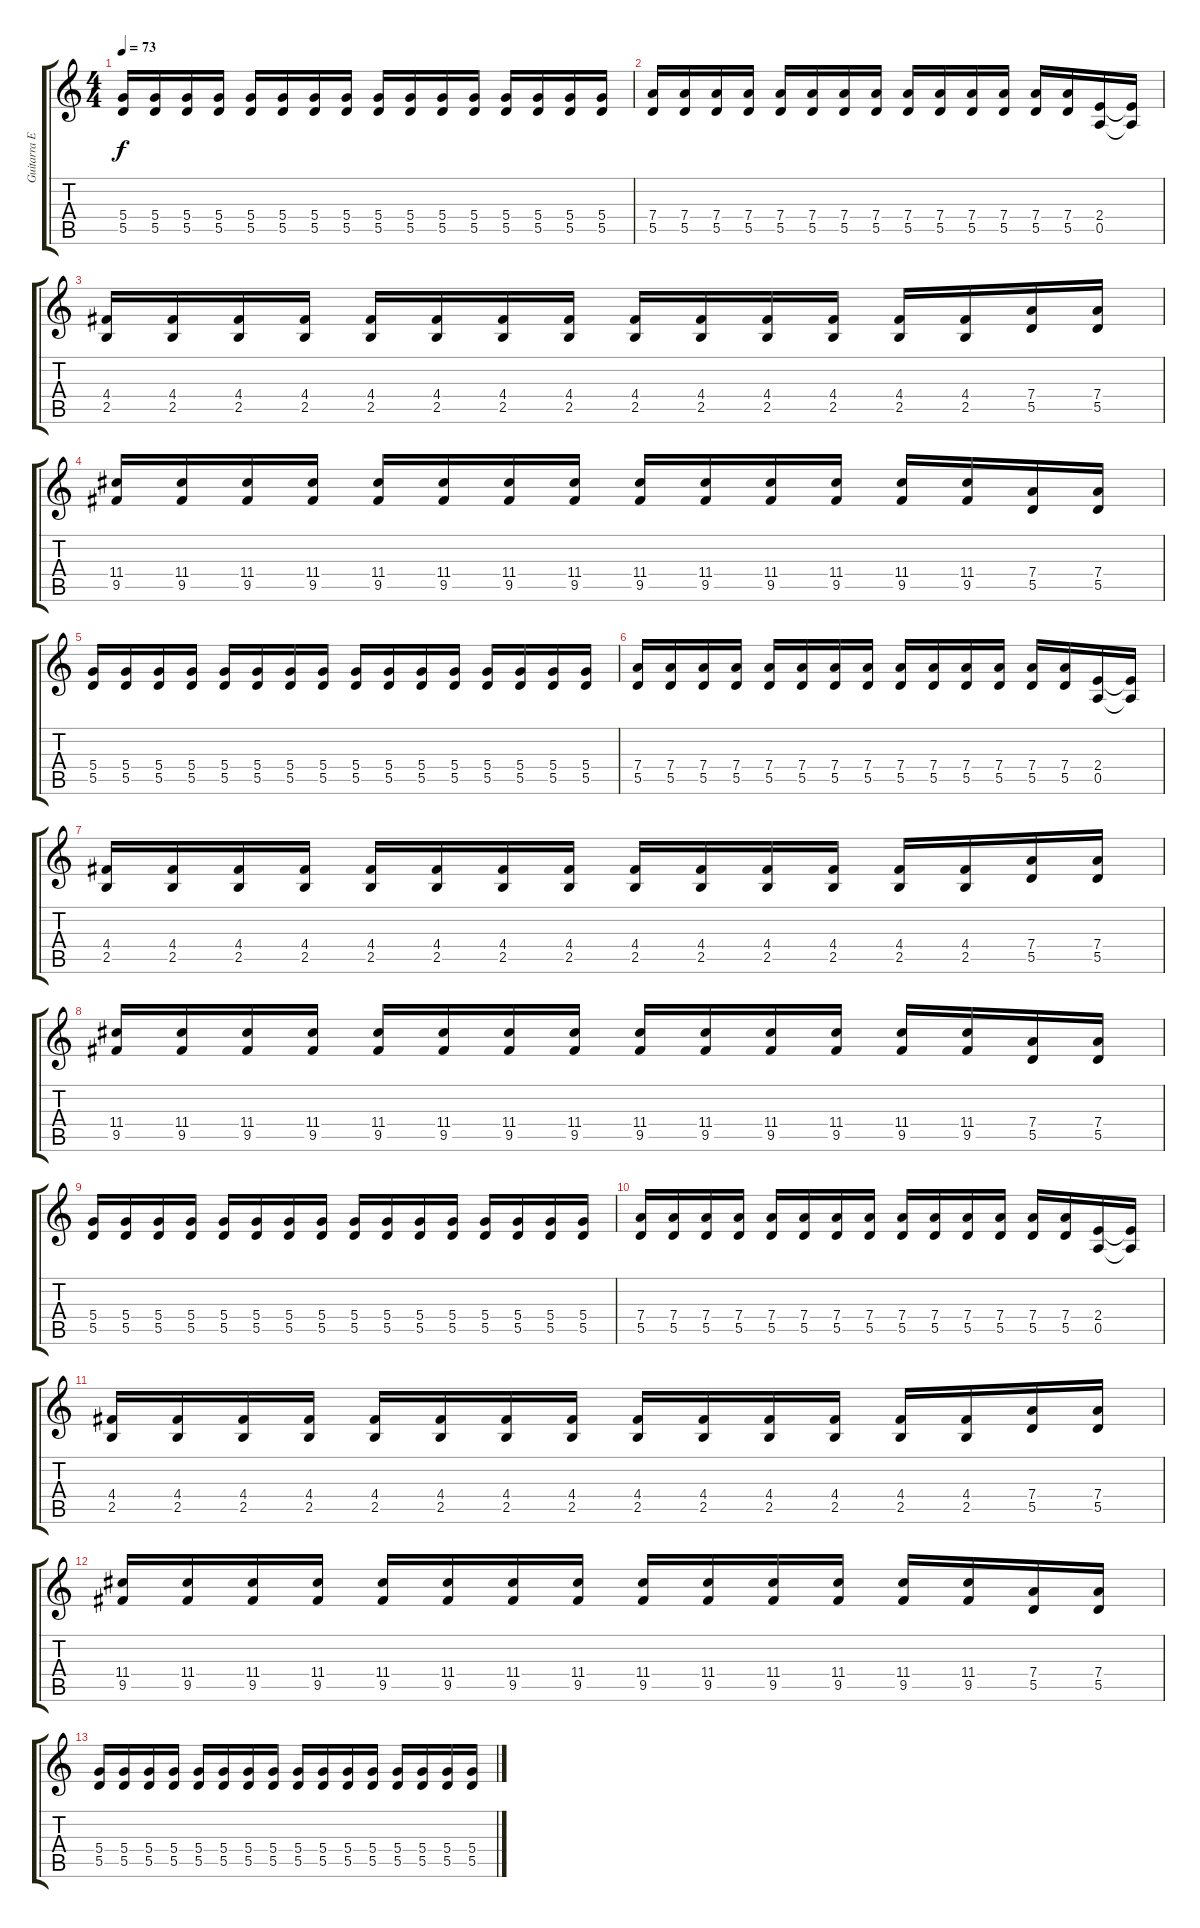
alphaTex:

\track ("Guitarra Eléctrica" "Guitarra E") {instrument overdrivenguitar}
\staff {score tabs}
\tuning (E4 B3 G3 D3 A2 E2) {hide}
\ts (4 4)
\tempo 73
\clef g2
\ks c
(5.4 5.5).16{dy f} (5.4 5.5).16 (5.4 5.5).16 (5.4 5.5).16 (5.4 5.5).16 (5.4 5.5).16 (5.4 5.5).16 (5.4 5.5).16 (5.4 5.5).16 (5.4 5.5).16 (5.4 5.5).16 (5.4 5.5).16 (5.4 5.5).16 (5.4 5.5).16 (5.4 5.5).16 (5.4 5.5).16 |
(7.4 5.5).16 (7.4 5.5).16 (7.4 5.5).16 (7.4 5.5).16 (7.4 5.5).16 (7.4 5.5).16 (7.4 5.5).16 (7.4 5.5).16 (7.4 5.5).16 (7.4 5.5).16 (7.4 5.5).16 (7.4 5.5).16 (7.4 5.5).16 (7.4 5.5).16 (2.4 0.5).16 (2.4{t} 0.5{t}).16 |
(4.4 2.5).16 (4.4 2.5).16 (4.4 2.5).16 (4.4 2.5).16 (4.4 2.5).16 (4.4 2.5).16 (4.4 2.5).16 (4.4 2.5).16 (4.4 2.5).16 (4.4 2.5).16 (4.4 2.5).16 (4.4 2.5).16 (4.4 2.5).16 (4.4 2.5).16 (7.4 5.5).16 (7.4 5.5).16 |
(11.4 9.5).16 (11.4 9.5).16 (11.4 9.5).16 (11.4 9.5).16 (11.4 9.5).16 (11.4 9.5).16 (11.4 9.5).16 (11.4 9.5).16 (11.4 9.5).16 (11.4 9.5).16 (11.4 9.5).16 (11.4 9.5).16 (11.4 9.5).16 (11.4 9.5).16 (7.4 5.5).16 (7.4 5.5).16 |
(5.4 5.5).16 (5.4 5.5).16 (5.4 5.5).16 (5.4 5.5).16 (5.4 5.5).16 (5.4 5.5).16 (5.4 5.5).16 (5.4 5.5).16 (5.4 5.5).16 (5.4 5.5).16 (5.4 5.5).16 (5.4 5.5).16 (5.4 5.5).16 (5.4 5.5).16 (5.4 5.5).16 (5.4 5.5).16 |
(7.4 5.5).16 (7.4 5.5).16 (7.4 5.5).16 (7.4 5.5).16 (7.4 5.5).16 (7.4 5.5).16 (7.4 5.5).16 (7.4 5.5).16 (7.4 5.5).16 (7.4 5.5).16 (7.4 5.5).16 (7.4 5.5).16 (7.4 5.5).16 (7.4 5.5).16 (2.4 0.5).16 (2.4{t} 0.5{t}).16 |
(4.4 2.5).16 (4.4 2.5).16 (4.4 2.5).16 (4.4 2.5).16 (4.4 2.5).16 (4.4 2.5).16 (4.4 2.5).16 (4.4 2.5).16 (4.4 2.5).16 (4.4 2.5).16 (4.4 2.5).16 (4.4 2.5).16 (4.4 2.5).16 (4.4 2.5).16 (7.4 5.5).16 (7.4 5.5).16 |
(11.4 9.5).16 (11.4 9.5).16 (11.4 9.5).16 (11.4 9.5).16 (11.4 9.5).16 (11.4 9.5).16 (11.4 9.5).16 (11.4 9.5).16 (11.4 9.5).16 (11.4 9.5).16 (11.4 9.5).16 (11.4 9.5).16 (11.4 9.5).16 (11.4 9.5).16 (7.4 5.5).16 (7.4 5.5).16 |
(5.4 5.5).16 (5.4 5.5).16 (5.4 5.5).16 (5.4 5.5).16 (5.4 5.5).16 (5.4 5.5).16 (5.4 5.5).16 (5.4 5.5).16 (5.4 5.5).16 (5.4 5.5).16 (5.4 5.5).16 (5.4 5.5).16 (5.4 5.5).16 (5.4 5.5).16 (5.4 5.5).16 (5.4 5.5).16 |
(7.4 5.5).16 (7.4 5.5).16 (7.4 5.5).16 (7.4 5.5).16 (7.4 5.5).16 (7.4 5.5).16 (7.4 5.5).16 (7.4 5.5).16 (7.4 5.5).16 (7.4 5.5).16 (7.4 5.5).16 (7.4 5.5).16 (7.4 5.5).16 (7.4 5.5).16 (2.4 0.5).16 (2.4{t} 0.5{t}).16 |
(4.4 2.5).16 (4.4 2.5).16 (4.4 2.5).16 (4.4 2.5).16 (4.4 2.5).16 (4.4 2.5).16 (4.4 2.5).16 (4.4 2.5).16 (4.4 2.5).16 (4.4 2.5).16 (4.4 2.5).16 (4.4 2.5).16 (4.4 2.5).16 (4.4 2.5).16 (7.4 5.5).16 (7.4 5.5).16 |
(11.4 9.5).16 (11.4 9.5).16 (11.4 9.5).16 (11.4 9.5).16 (11.4 9.5).16 (11.4 9.5).16 (11.4 9.5).16 (11.4 9.5).16 (11.4 9.5).16 (11.4 9.5).16 (11.4 9.5).16 (11.4 9.5).16 (11.4 9.5).16 (11.4 9.5).16 (7.4 5.5).16 (7.4 5.5).16 |
(5.4 5.5).16 (5.4 5.5).16 (5.4 5.5).16 (5.4 5.5).16 (5.4 5.5).16 (5.4 5.5).16 (5.4 5.5).16 (5.4 5.5).16 (5.4 5.5).16 (5.4 5.5).16 (5.4 5.5).16 (5.4 5.5).16 (5.4 5.5).16 (5.4 5.5).16 (5.4 5.5).16 (5.4 5.5).16
